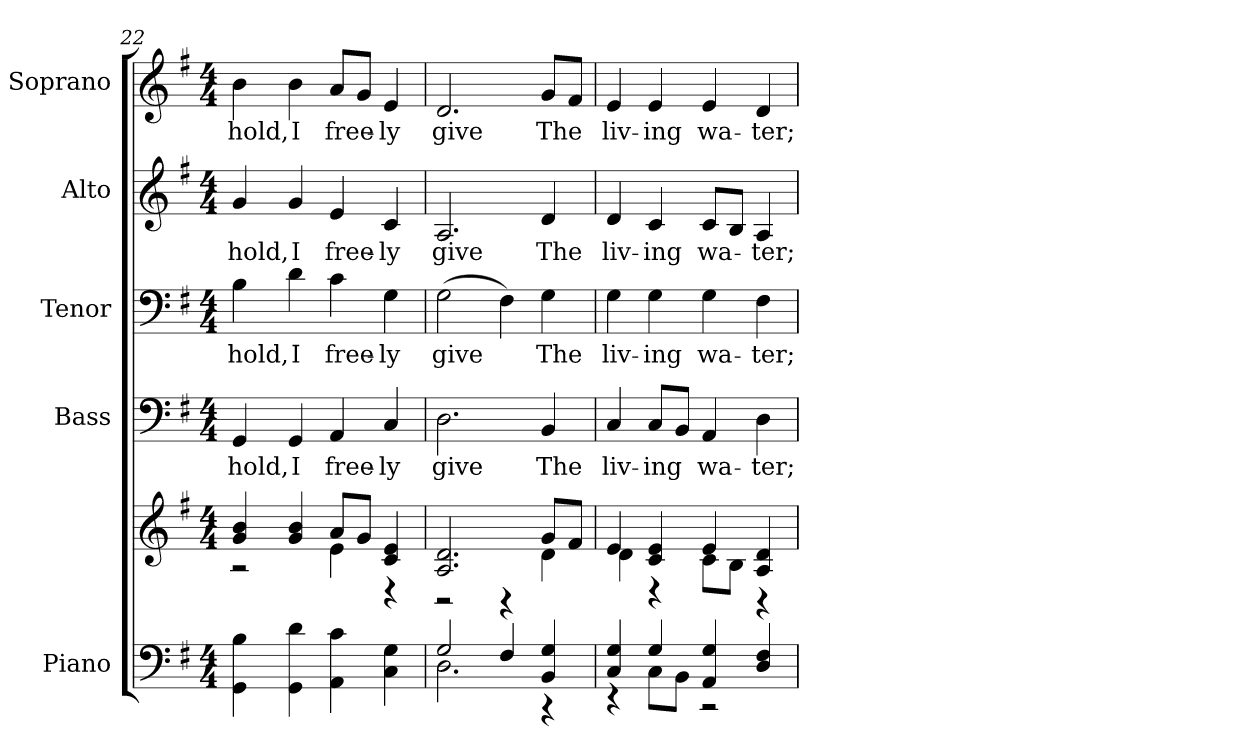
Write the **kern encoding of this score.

**kern	**kern	**kern	**text	**kern	**text	**kern	**text	**kern	**text
*part5	*part5	*part4	*part4	*part3	*part3	*part2	*part2	*part1	*part1
*staff6	*staff5	*staff4	*staff4	*staff3	*staff3	*staff2	*staff2	*staff1	*staff1
*I"Piano	*	*I"Bass	*	*I"Tenor	*	*I"Alto	*	*I"Soprano	*
*I'Pno.	*	*I'B.	*	*I'T.	*	*I'A.	*	*I'S.	*
*clefF4	*clefG2	*clefF4	*	*clefF4	*	*clefG2	*	*clefG2	*
*k[f#]	*k[f#]	*k[f#]	*	*k[f#]	*	*k[f#]	*	*k[f#]	*
*G:	*G:	*G:	*	*G:	*	*G:	*	*G:	*
*M4/4	*M4/4	*M4/4	*	*M4/4	*	*M4/4	*	*M4/4	*
=22	=22	=22	=22	=22	=22	=22	=22	=22	=22
*	*^	*	*	*	*	*	*	*	*
!	!	!	!	!LO:LY:b:color=#000000	!	!	!	!	!	!
!	!	!	!	!	!	!LO:LY:b:color=#000000	!	!	!	!
!	!	!	!	!	!	!	!	!LO:LY:b:color=#000000	!	!
!	!	!	!	!	!	!	!	!	!	!LO:LY:b:color=#000000
4GGi\ 4Bi	4gi/ 4bi	2r	4GGi/	hold,	4Bi\	hold,	4gi/	hold,	4bi\	hold,
!	!	!	!	!LO:LY:b:color=#000000	!	!	!	!	!	!
!	!	!	!	!	!	!LO:LY:b:color=#000000	!	!	!	!
!	!	!	!	!	!	!	!	!LO:LY:b:color=#000000	!	!
!	!	!	!	!	!	!	!	!	!	!LO:LY:b:color=#000000
4GGi\ 4di	4gi/ 4bi	.	4GGi/	I	4di\	I	4gi/	I	4bi\	I
!	!	!	!	!LO:LY:b:color=#000000	!	!	!	!	!	!
!	!	!	!	!	!	!LO:LY:b:color=#000000	!	!	!	!
!	!	!	!	!	!	!	!	!LO:LY:b:color=#000000	!	!
!	!	!	!	!	!	!	!	!	!	!LO:LY:b:color=#000000
4AAi\ 4ci	8ai/L	4ei\	4AAi/	free-	4ci\	free-	4ei/	free-	8ai/L	free-
.	8gi/J	.	.	.	.	.	.	.	8gi/J	.
!	!	!	!	!LO:LY:b:color=#000000	!	!	!	!	!	!
!	!	!	!	!	!	!LO:LY:b:color=#000000	!	!	!	!
!	!	!	!	!	!	!	!	!LO:LY:b:color=#000000	!	!
!	!	!	!	!	!	!	!	!	!	!LO:LY:b:color=#000000
4Ci\ 4Gi	4ci/ 4ei	4r	4Ci/	-ly	4Gi\	-ly	4ci/	-ly	4ei/	-ly
!!LO:PB:g=z
=23	=23	=23	=23	=23	=23	=23	=23	=23	=23	=23
*^	*	*	*	*	*	*	*	*	*	*
!	!	!	!	!	!LO:LY:b:color=#000000	!	!	!	!	!	!
!	!	!	!	!	!	!	!LO:LY:b:color=#000000	!	!	!	!
!	!	!	!	!	!	!	!	!	!LO:LY:b:color=#000000	!	!
!	!	!	!	!	!	!	!	!	!	!	!LO:LY:b:color=#000000
2Gi/	2.Di\	2.Ai/ 2.di	2r	2.Di\	give	(2Gi\	give	2.Ai/	give	2.di/	give
4F#i/	.	.	4r	.	.	4F#i\)	.	.	.	.	.
!	!	!	!	!	!LO:LY:b:color=#000000	!	!	!	!	!	!
!	!	!	!	!	!	!	!LO:LY:b:color=#000000	!	!	!	!
!	!	!	!	!	!	!	!	!	!LO:LY:b:color=#000000	!	!
!	!	!	!	!	!	!	!	!	!	!	!LO:LY:b:color=#000000
4BBi/ 4Gi	4r	8gi/L	4di\	4BBi/	The	4Gi\	The	4di/	The	8gi/L	The
.	.	8f#i/J	.	.	.	.	.	.	.	8f#i/J	.
=24	=24	=24	=24	=24	=24	=24	=24	=24	=24	=24	=24
!	!	!	!	!	!LO:LY:b:color=#000000	!	!	!	!	!	!
!	!	!	!	!	!	!	!LO:LY:b:color=#000000	!	!	!	!
!	!	!	!	!	!	!	!	!	!LO:LY:b:color=#000000	!	!
!	!	!	!	!	!	!	!	!	!	!	!LO:LY:b:color=#000000
4Ci/ 4Gi	4r	4ei/	4di\	4Ci/	liv-	4Gi\	liv-	4di/	liv-	4ei/	liv-
!	!	!	!	!	!LO:LY:b:color=#000000	!	!	!	!	!	!
!	!	!	!	!	!	!	!LO:LY:b:color=#000000	!	!	!	!
!	!	!	!	!	!	!	!	!	!LO:LY:b:color=#000000	!	!
!	!	!	!	!	!	!	!	!	!	!	!LO:LY:b:color=#000000
4Gi/	8Ci\L	4ci/ 4ei	4r	8Ci/L	-ing	4Gi\	-ing	4ci/	-ing	4ei/	-ing
.	8BBi\J	.	.	8BBi/J	.	.	.	.	.	.	.
!	!	!	!	!	!LO:LY:b:color=#000000	!	!	!	!	!	!
!	!	!	!	!	!	!	!LO:LY:b:color=#000000	!	!	!	!
!	!	!	!	!	!	!	!	!	!LO:LY:b:color=#000000	!	!
!	!	!	!	!	!	!	!	!	!	!	!LO:LY:b:color=#000000
4AAi/ 4Gi	2r	4ei/	8ci\L	4AAi/	wa-	4Gi\	wa-	8ci/L	wa-	4ei/	wa-
.	.	.	8Bi\J	.	.	.	.	8Bi/J	.	.	.
!	!	!	!	!	!LO:LY:b:color=#000000	!	!	!	!	!	!
!	!	!	!	!	!	!	!LO:LY:b:color=#000000	!	!	!	!
!	!	!	!	!	!	!	!	!	!LO:LY:b:color=#000000	!	!
!	!	!	!	!	!	!	!	!	!	!	!LO:LY:b:color=#000000
4Di/ 4F#i	.	4Ai/ 4di	4r	4Di\	-ter;	4F#i\	-ter;	4Ai/	-ter;	4di/	-ter;
*v	*v	*	*	*	*	*	*	*	*	*	*
*	*v	*v	*	*	*	*	*	*	*	*
=	=	=	=	=	=	=	=	=	=
*-	*-	*-	*-	*-	*-	*-	*-	*-	*-
